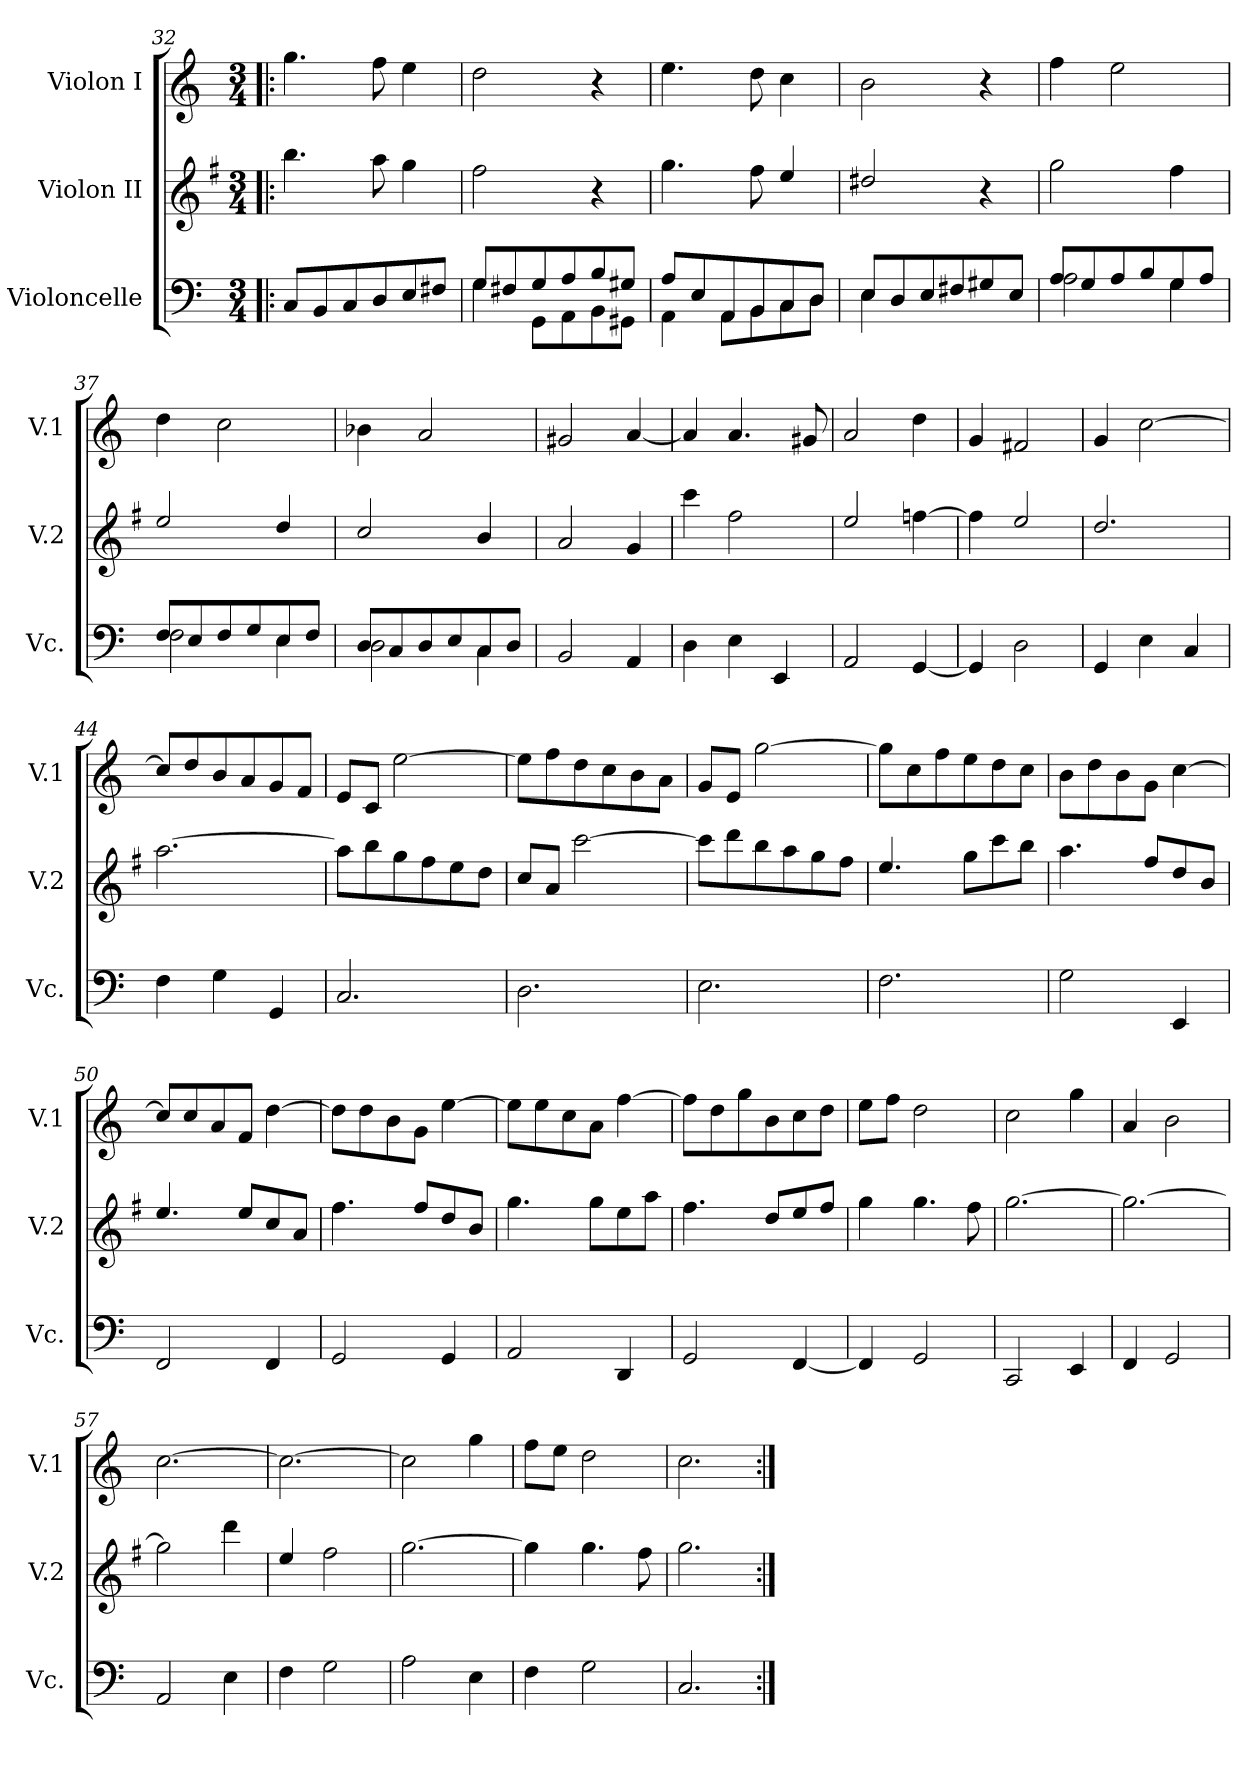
**kern	**kern	**kern
*part3	*part2	*part1
*staff3	*staff2	*staff1
*I"Violoncelle	*I"Violon II	*I"Violon I
*I'Vc.	*I'V.2	*I'V.1
!!LO:LB:g=z
*clefF4	*clefG2	*clefG2
*	*ITrd4c7	*
*k[]	*k[]	*k[]
*C:	*C:	*C:
*M3/4	*M3/4	*M3/4
=32!|:	=32!|:	=32!|:
8C/L	4.ee\	4.gg\
8BB/	.	.
8C/	.	.
8D/	8dd\	8ff\
8E/	4cc\	4ee\
8F#X/J	.	.
=33	=33	=33
*^	*	*
8G/L	4G\	2b\	2dd\
8F#X/	.	.	.
8G/	8GG\L	.	.
8A/	8AA\	.	.
8B/	8BB\	4r	4r
8G#X/J	8GG#X\J	.	.
=34	=34	=34	=34
8A/L	4AA\	4.cc\	4.ee\
8E/	.	.	.
8AA/	8AA\L	.	.
8BB/	8BB\	8b\	8dd\
8C/	8C\	4a/	4cc\
8D/J	8D\J	.	.
=35	=35	=35	=35
8E/L	4E\	2g#X/	2b\
8D/	.	.	.
8E/	2ryy	.	.
8F#X/	.	.	.
8G#X/	.	4r	4r
8E/J	.	.	.
=36	=36	=36	=36
8A/L	2A\	2cc\	4ff\
8G/	.	.	.
8A/	.	.	2ee\
8B/	.	.	.
8G/	4G\	4b\	.
8A/J	.	.	.
=37	=37	=37	=37
8F/L	2F\	2a/	4dd\
8E/	.	.	.
8F/	.	.	2cc\
8G/	.	.	.
8E/	4E\	4g/	.
8F/J	.	.	.
=38	=38	=38	=38
8D/L	2D\	2f/	4b-X\
8C/	.	.	.
8D/	.	.	2a/
8E/	.	.	.
8C/	4C\	4e/	.
8D/J	.	.	.
*v	*v	*	*
=39	=39	=39
2BB/	2d/	2g#X/
4AA/	4c/	[4a/
=40	=40	=40
4D\	4ff\	4a/]
4E\	2b\	4.a/
4EE/	.	.
.	.	8g#X/
=41	=41	=41
2AA/	2a/	2a/
[4GG/	[4b-X\	4dd\
=42	=42	=42
4GG/]	4b-\]	4g/
2D\	2a/	2f#X/
=43	=43	=43
4GG/	2.g/	4g/
4E\	.	[2cc\
4C/	.	.
=44	=44	=44
4F\	[2.dd\	8cc/L]
.	.	8dd/
4G\	.	8b/
.	.	8a/
4GG/	.	8g/
.	.	8f/J
!!LO:PB:g=z
=45	=45	=45
2.C/	8dd\L]	8e/L
.	8ee\	8c/J
.	8cc\	[2ee\
.	8b\	.
.	8a\	.
.	8g\J	.
=46	=46	=46
2.D\	8f/L	8ee\L]
.	8d/J	8ff\
.	[2ff\	8dd\
.	.	8cc\
.	.	8b\
.	.	8a\J
!!LO:LB:g=z
=47	=47	=47
2.E\	8ff\L]	8g/L
.	8gg\	8e/J
.	8ee\	[2gg\
.	8dd\	.
.	8cc\	.
.	8b\J	.
=48	=48	=48
2.F\	4.a/	8gg\L]
.	.	8cc\
.	.	8ff\
.	8cc\L	8ee\
.	8ff\	8dd\
.	8ee\J	8cc\J
=49	=49	=49
2G\	4.dd\	8b\L
.	.	8dd\
.	.	8b\
.	8b/L	8g\J
4EE/	8g/	[4cc\
.	8e/J	.
=50	=50	=50
2FF/	4.a/	8cc/L]
.	.	8cc/
.	.	8a/
.	8a/L	8f/J
4FF/	8f/	[4dd\
.	8d/J	.
=51	=51	=51
2GG/	4.b\	8dd\L]
.	.	8dd\
.	.	8b\
.	8b/L	8g\J
4GG/	8g/	[4ee\
.	8e/J	.
=52	=52	=52
2AA/	4.cc\	8ee\L]
.	.	8ee\
.	.	8cc\
.	8cc\L	8a\J
4DD/	8a\	[4ff\
.	8dd\J	.
=53	=53	=53
2GG/	4.b\	8ff\L]
.	.	8dd\
.	.	8gg\
.	8g/L	8b\
[4FF/	8a/	8cc\
.	8b/J	8dd\J
=54	=54	=54
4FF/]	4cc\	8ee\L
.	.	8ff\J
2GG/	4.cc\	2dd\
.	8b\	.
=55	=55	=55
2CC/	[2.cc\	2cc\
4EE/	.	4gg\
=56	=56	=56
4FF/	2.cc\_	4a/
2GG/	.	2b\
=57	=57	=57
2AA/	2cc\]	[2.cc\
4E\	4gg\	.
=58	=58	=58
4F\	4a/	2.cc\_
2G\	2b\	.
=59	=59	=59
2A\	[2.cc\	2cc\]
4E\	.	4gg\
=60	=60	=60
4F\	4cc\]	8ff\L
.	.	8ee\J
2G\	4.cc\	2dd\
.	8b\	.
=61	=61	=61
2.C/	2.cc\	2.cc\
=:|!	=:|!	=:|!
*-	*-	*-
